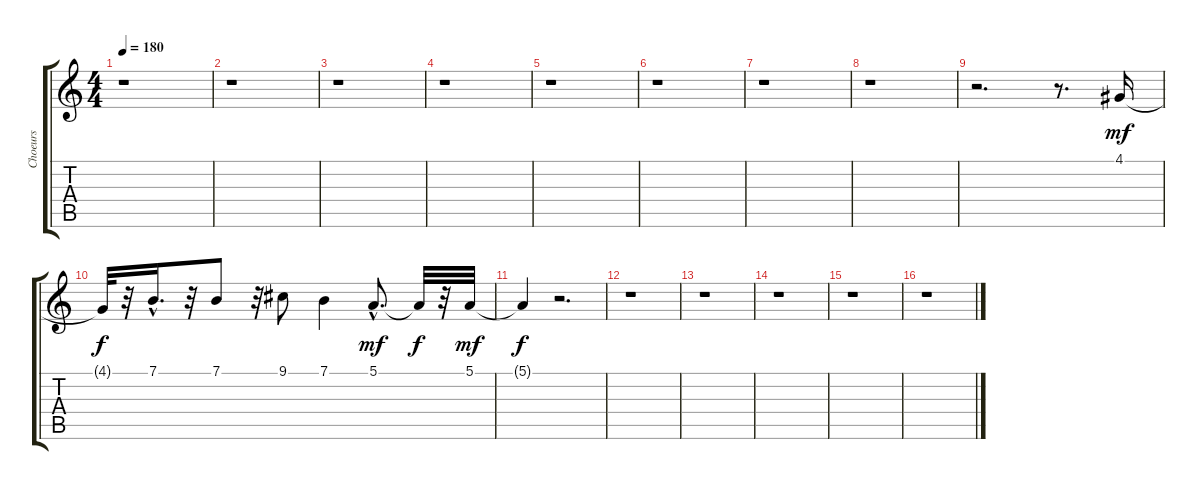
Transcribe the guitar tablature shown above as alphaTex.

\track ("Choeurs" "Choeurs") {instrument synthvoice}
\staff {score tabs}
\tuning (E4 B3 G3 D3 A2 E2) {hide}
\ts (4 4)
\tempo 180
\clef g2
\ks c
r.1{dy f} |
r.1 |
r.1 |
r.1 |
r.1 |
r.1 |
r.1 |
r.1 |
r.2{d} r.8{d} 4.1.16{dy mf} |
4.1{t}.32{dy f} r.32 7.1{hac}.16{d} r.32 7.1.8 r.32 9.1.8 7.1.4 5.1{hac}.8{d dy mf} 5.1{t}.32{dy f} r.32 5.1.32{dy mf} |
5.1{t}.4{dy f} r.2{d} |
r.1 |
r.1 |
r.1 |
r.1 |
r.1
